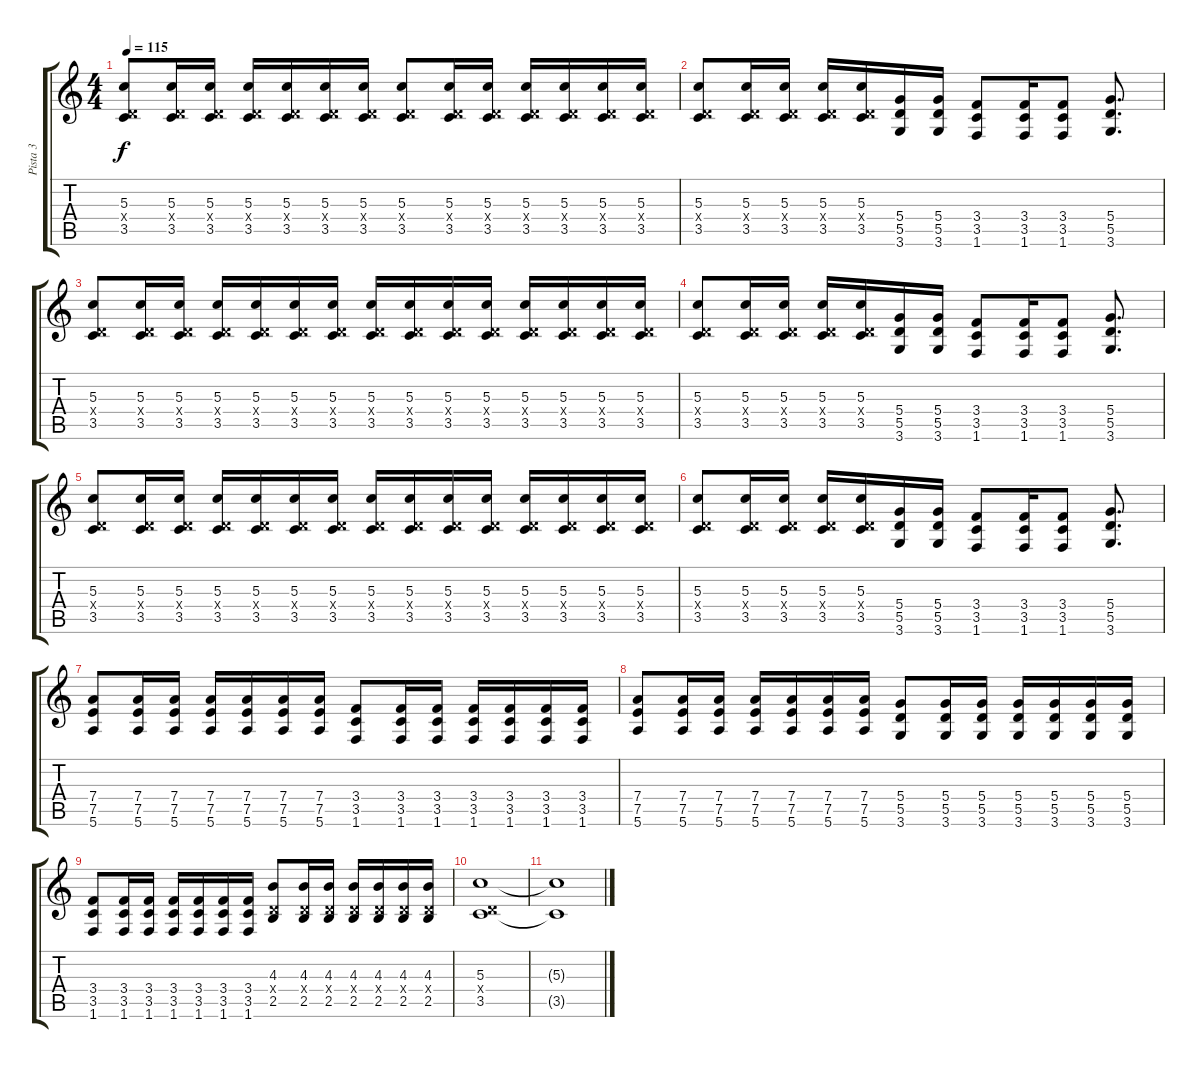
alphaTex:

\track ("Pista 3" "Pista 3") {instrument distortionguitar}
\staff {score tabs}
\tuning (E4 B3 G3 D3 A2 E2) {hide}
\ts (4 4)
\tempo 115
\clef g2
\ks c
(5.3 0.4{x} 3.5).8{dy f} (5.3 0.4{x} 3.5).16 (5.3 0.4{x} 3.5).16 (5.3 0.4{x} 3.5).16 (5.3 0.4{x} 3.5).16 (5.3 0.4{x} 3.5).16 (5.3 0.4{x} 3.5).16 (5.3 0.4{x} 3.5).8 (5.3 0.4{x} 3.5).16 (5.3 0.4{x} 3.5).16 (5.3 0.4{x} 3.5).16 (5.3 0.4{x} 3.5).16 (5.3 0.4{x} 3.5).16 (5.3 0.4{x} 3.5).16 |
(5.3 0.4{x} 3.5).8 (5.3 0.4{x} 3.5).16 (5.3 0.4{x} 3.5).16 (5.3 0.4{x} 3.5).16 (5.3 0.4{x} 3.5).16 (5.4 5.5 3.6).16 (5.4 5.5 3.6).16 (3.4 3.5 1.6).8 (3.4 3.5 1.6).16 (3.4 3.5 1.6).8 (5.4 5.5 3.6).8{d} |
(5.3 0.4{x} 3.5).8 (5.3 0.4{x} 3.5).16 (5.3 0.4{x} 3.5).16 (5.3 0.4{x} 3.5).16 (5.3 0.4{x} 3.5).16 (5.3 0.4{x} 3.5).16 (5.3 0.4{x} 3.5).16 (5.3 0.4{x} 3.5).16 (5.3 0.4{x} 3.5).16 (5.3 0.4{x} 3.5).16 (5.3 0.4{x} 3.5).16 (5.3 0.4{x} 3.5).16 (5.3 0.4{x} 3.5).16 (5.3 0.4{x} 3.5).16 (5.3 0.4{x} 3.5).16 |
(5.3 0.4{x} 3.5).8 (5.3 0.4{x} 3.5).16 (5.3 0.4{x} 3.5).16 (5.3 0.4{x} 3.5).16 (5.3 0.4{x} 3.5).16 (5.4 5.5 3.6).16 (5.4 5.5 3.6).16 (3.4 3.5 1.6).8 (3.4 3.5 1.6).16 (3.4 3.5 1.6).8 (5.4 5.5 3.6).8{d} |
(5.3 0.4{x} 3.5).8 (5.3 0.4{x} 3.5).16 (5.3 0.4{x} 3.5).16 (5.3 0.4{x} 3.5).16 (5.3 0.4{x} 3.5).16 (5.3 0.4{x} 3.5).16 (5.3 0.4{x} 3.5).16 (5.3 0.4{x} 3.5).16 (5.3 0.4{x} 3.5).16 (5.3 0.4{x} 3.5).16 (5.3 0.4{x} 3.5).16 (5.3 0.4{x} 3.5).16 (5.3 0.4{x} 3.5).16 (5.3 0.4{x} 3.5).16 (5.3 0.4{x} 3.5).16 |
(5.3 0.4{x} 3.5).8 (5.3 0.4{x} 3.5).16 (5.3 0.4{x} 3.5).16 (5.3 0.4{x} 3.5).16 (5.3 0.4{x} 3.5).16 (5.4 5.5 3.6).16 (5.4 5.5 3.6).16 (3.4 3.5 1.6).8 (3.4 3.5 1.6).16 (3.4 3.5 1.6).8 (5.4 5.5 3.6).8{d} |
(7.4 7.5 5.6).8 (7.4 7.5 5.6).16 (7.4 7.5 5.6).16 (7.4 7.5 5.6).16 (7.4 7.5 5.6).16 (7.4 7.5 5.6).16 (7.4 7.5 5.6).16 (3.4 3.5 1.6).8 (3.4 3.5 1.6).16 (3.4 3.5 1.6).16 (3.4 3.5 1.6).16 (3.4 3.5 1.6).16 (3.4 3.5 1.6).16 (3.4 3.5 1.6).16 |
(7.4 7.5 5.6).8 (7.4 7.5 5.6).16 (7.4 7.5 5.6).16 (7.4 7.5 5.6).16 (7.4 7.5 5.6).16 (7.4 7.5 5.6).16 (7.4 7.5 5.6).16 (5.4 5.5 3.6).8 (5.4 5.5 3.6).16 (5.4 5.5 3.6).16 (5.4 5.5 3.6).16 (5.4 5.5 3.6).16 (5.4 5.5 3.6).16 (5.4 5.5 3.6).16 |
(3.4 3.5 1.6).8 (3.4 3.5 1.6).16 (3.4 3.5 1.6).16 (3.4 3.5 1.6).16 (3.4 3.5 1.6).16 (3.4 3.5 1.6).16 (3.4 3.5 1.6).16 (4.3 0.4{x} 2.5).8 (4.3 0.4{x} 2.5).16 (4.3 0.4{x} 2.5).16 (4.3 0.4{x} 2.5).16 (4.3 0.4{x} 2.5).16 (4.3 0.4{x} 2.5).16 (4.3 0.4{x} 2.5).16 |
(5.3 0.4{x} 3.5).1 |
(5.3{t} 3.5{t}).1
